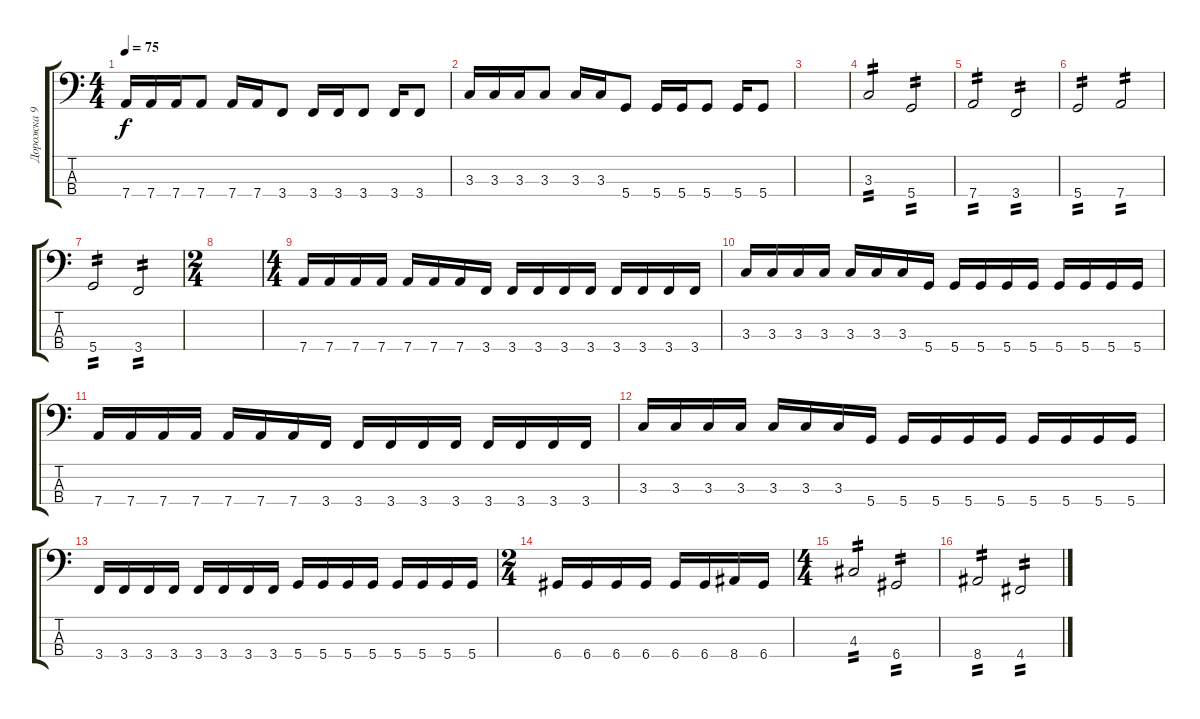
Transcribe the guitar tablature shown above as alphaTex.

\track ("Дорожка 9" "Дорожка 9") {instrument electricbassfinger}
\staff {score tabs}
\tuning (G2 D2 A1 D1) {hide}
\ts (4 4)
\tempo 75
\clef f4
\ks c
7.4.16{dy f} 7.4.16 7.4.16 7.4.8 7.4.16 7.4.16 3.4.8 3.4.16 3.4.16 3.4.8 3.4.16 3.4.8 |
3.3.16 3.3.16 3.3.16 3.3.8 3.3.16 3.3.16 5.4.8 5.4.16 5.4.16 5.4.8 5.4.16 5.4.8 |
|
3.3.2{tp 2} 5.4.2{tp 2} |
7.4.2{tp 2} 3.4.2{tp 2} |
5.4.2{tp 2} 7.4.2{tp 2} |
5.4.2{tp 2} 3.4.2{tp 2} |
\ts (2 4)
|
\ts (4 4)
7.4.16 7.4.16 7.4.16 7.4.16 7.4.16 7.4.16 7.4.16 3.4.16 3.4.16 3.4.16 3.4.16 3.4.16 3.4.16 3.4.16 3.4.16 3.4.16 |
3.3.16 3.3.16 3.3.16 3.3.16 3.3.16 3.3.16 3.3.16 5.4.16 5.4.16 5.4.16 5.4.16 5.4.16 5.4.16 5.4.16 5.4.16 5.4.16 |
7.4.16 7.4.16 7.4.16 7.4.16 7.4.16 7.4.16 7.4.16 3.4.16 3.4.16 3.4.16 3.4.16 3.4.16 3.4.16 3.4.16 3.4.16 3.4.16 |
3.3.16 3.3.16 3.3.16 3.3.16 3.3.16 3.3.16 3.3.16 5.4.16 5.4.16 5.4.16 5.4.16 5.4.16 5.4.16 5.4.16 5.4.16 5.4.16 |
3.4.16 3.4.16 3.4.16 3.4.16 3.4.16 3.4.16 3.4.16 3.4.16 5.4.16 5.4.16 5.4.16 5.4.16 5.4.16 5.4.16 5.4.16 5.4.16 |
\ts (2 4)
6.4.16 6.4.16 6.4.16 6.4.16 6.4.16 6.4.16 8.4.16 6.4.16 |
\ts (4 4)
4.3.2{tp 2} 6.4.2{tp 2} |
8.4.2{tp 2} 4.4.2{tp 2}
